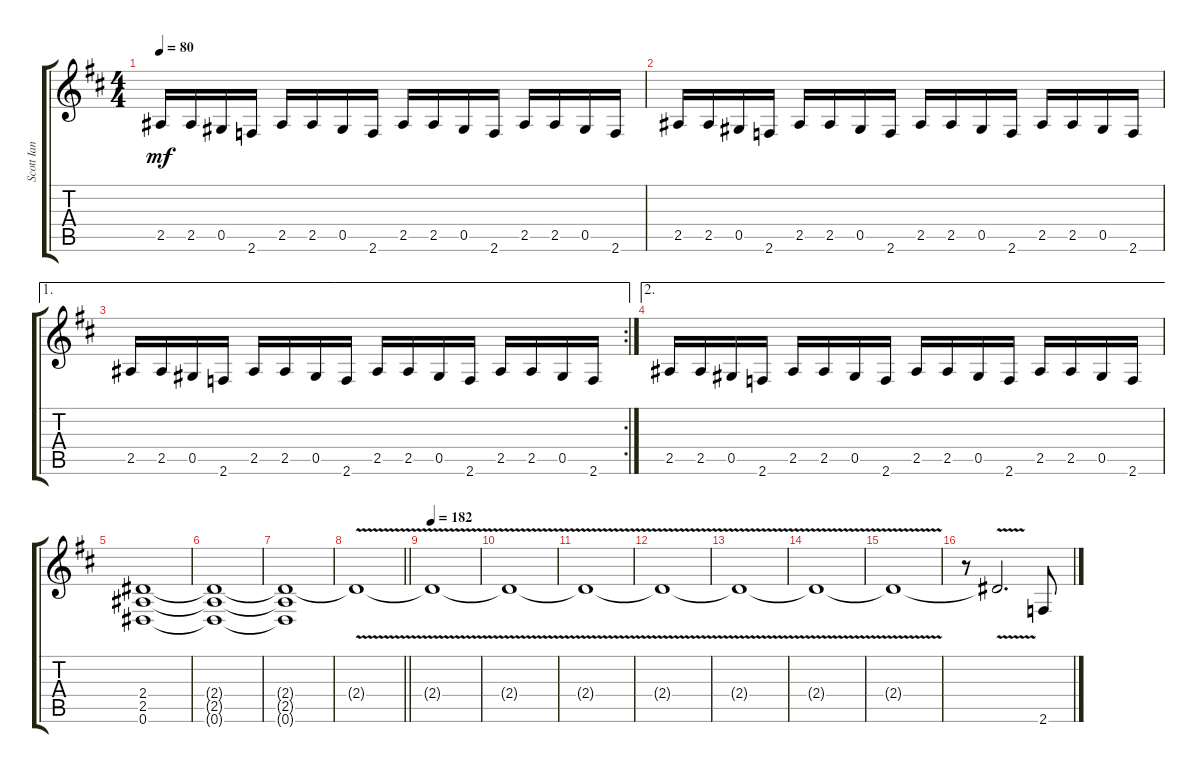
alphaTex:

\track ("Scott Ian" "Scott Ian") {instrument distortionguitar}
\staff {score tabs}
\tuning (Eb4 Bb3 Gb3 Db3 Ab2 Eb2) {hide}
\ts (4 4)
\tempo 80
\clef g2
\ks d
2.5.16{dy mf} 2.5.16 0.5.16 2.6.16 2.5.16 2.5.16 0.5.16 2.6.16 2.5.16 2.5.16 0.5.16 2.6.16 2.5.16 2.5.16 0.5.16 2.6.16 |
2.5.16 2.5.16 0.5.16 2.6.16 2.5.16 2.5.16 0.5.16 2.6.16 2.5.16 2.5.16 0.5.16 2.6.16 2.5.16 2.5.16 0.5.16 2.6.16 |
\ae 1
\rc 2
2.5.16 2.5.16 0.5.16 2.6.16 2.5.16 2.5.16 0.5.16 2.6.16 2.5.16 2.5.16 0.5.16 2.6.16 2.5.16 2.5.16 0.5.16 2.6.16 |
\ae 2
2.5.16 2.5.16 0.5.16 2.6.16 2.5.16 2.5.16 0.5.16 2.6.16 2.5.16 2.5.16 0.5.16 2.6.16 2.5.16 2.5.16 0.5.16 2.6.16 |
(2.4 2.5 0.6).1 |
(2.4{t} 2.5{t} 0.6{t}).1 |
(2.4{t} 2.5{t} 0.6{t}).1 |
\barLineRight lightlight
2.4{v t}.1 |
\tempo 182
2.4{v t}.1 |
2.4{v t}.1 |
2.4{v t}.1 |
2.4{v t}.1 |
2.4{v t}.1 |
2.4{v t}.1 |
2.4{v t}.1 |
r.8 2.4{v t}.2{d} 2.6{sl}.8
